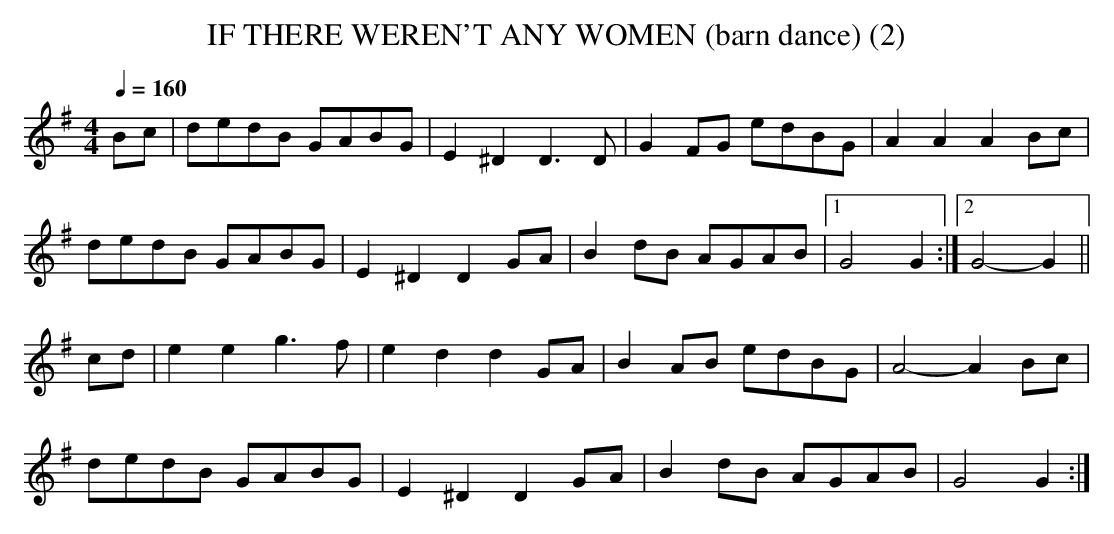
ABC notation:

X:1
T:IF THERE WEREN'T ANY WOMEN (barn dance) (2)
M:4/4
L:1/8
Q:1/4=160
K:G
Bc|dedB GABG|E2 ^D2 D3 D|G2 FG edBG|A2 A2 A2 Bc|
dedB GABG|E2 ^D2 D2 GA|B2 dB AGAB|1 G4 G2:|2 G4-G2||
cd|e2 e2 g3f|e2 d2 d2 GA|B2 AB edBG|A4-A2 Bc|
dedB GABG|E2 ^D2 D2 GA|B2 dB AGAB|G4 G2:|
